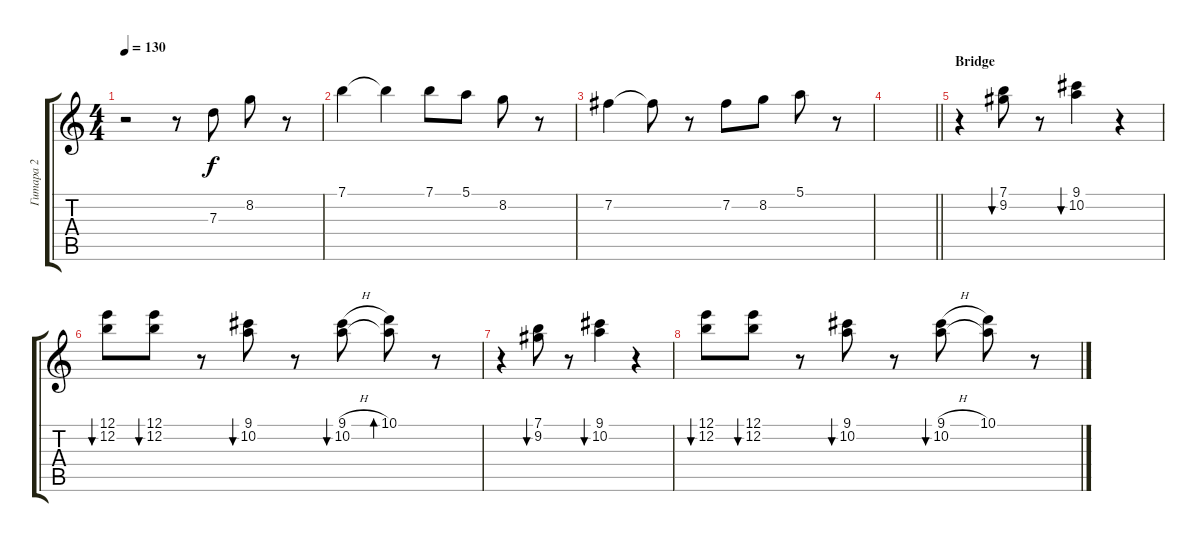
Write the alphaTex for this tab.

\track ("Гитара 2" "Гитара 2") {instrument acousticguitarsteel}
\staff {score tabs}
\tuning (E4 B3 G3 D3 A2 E2) {hide}
\ts (4 4)
\tempo 130
\clef g2
\ks c
r.2{dy f} r.8 7.3.8 8.2.8 r.8 |
7.1.4 7.1{t}.4 7.1.8 5.1.8 8.2.8 r.8 |
7.2.4 7.2{t}.8 r.8 7.2.8 8.2.8 5.1.8 r.8 |
\barLineRight lightlight
|
\section ("" "Bridge")
r.4 (7.1 9.2).8{bu 60} r.8 (9.1 10.2).4{bu 60} r.4 |
(12.1 12.2).8{bu 60} (12.1 12.2).8{bu 60} r.8 (9.1 10.2).8{bu 60} r.8 (9.1{h} 10.2).8{bu 60} (10.1 10.2{t}).8{bd 60} r.8 |
r.4 (7.1 9.2).8{bu 60} r.8 (9.1 10.2).4{bu 60} r.4 |
(12.1 12.2).8{bu 60} (12.1 12.2).8{bu 60} r.8 (9.1 10.2).8{bu 60} r.8 (9.1{h} 10.2).8{bu 60} (10.1 10.2{t}).8 r.8
